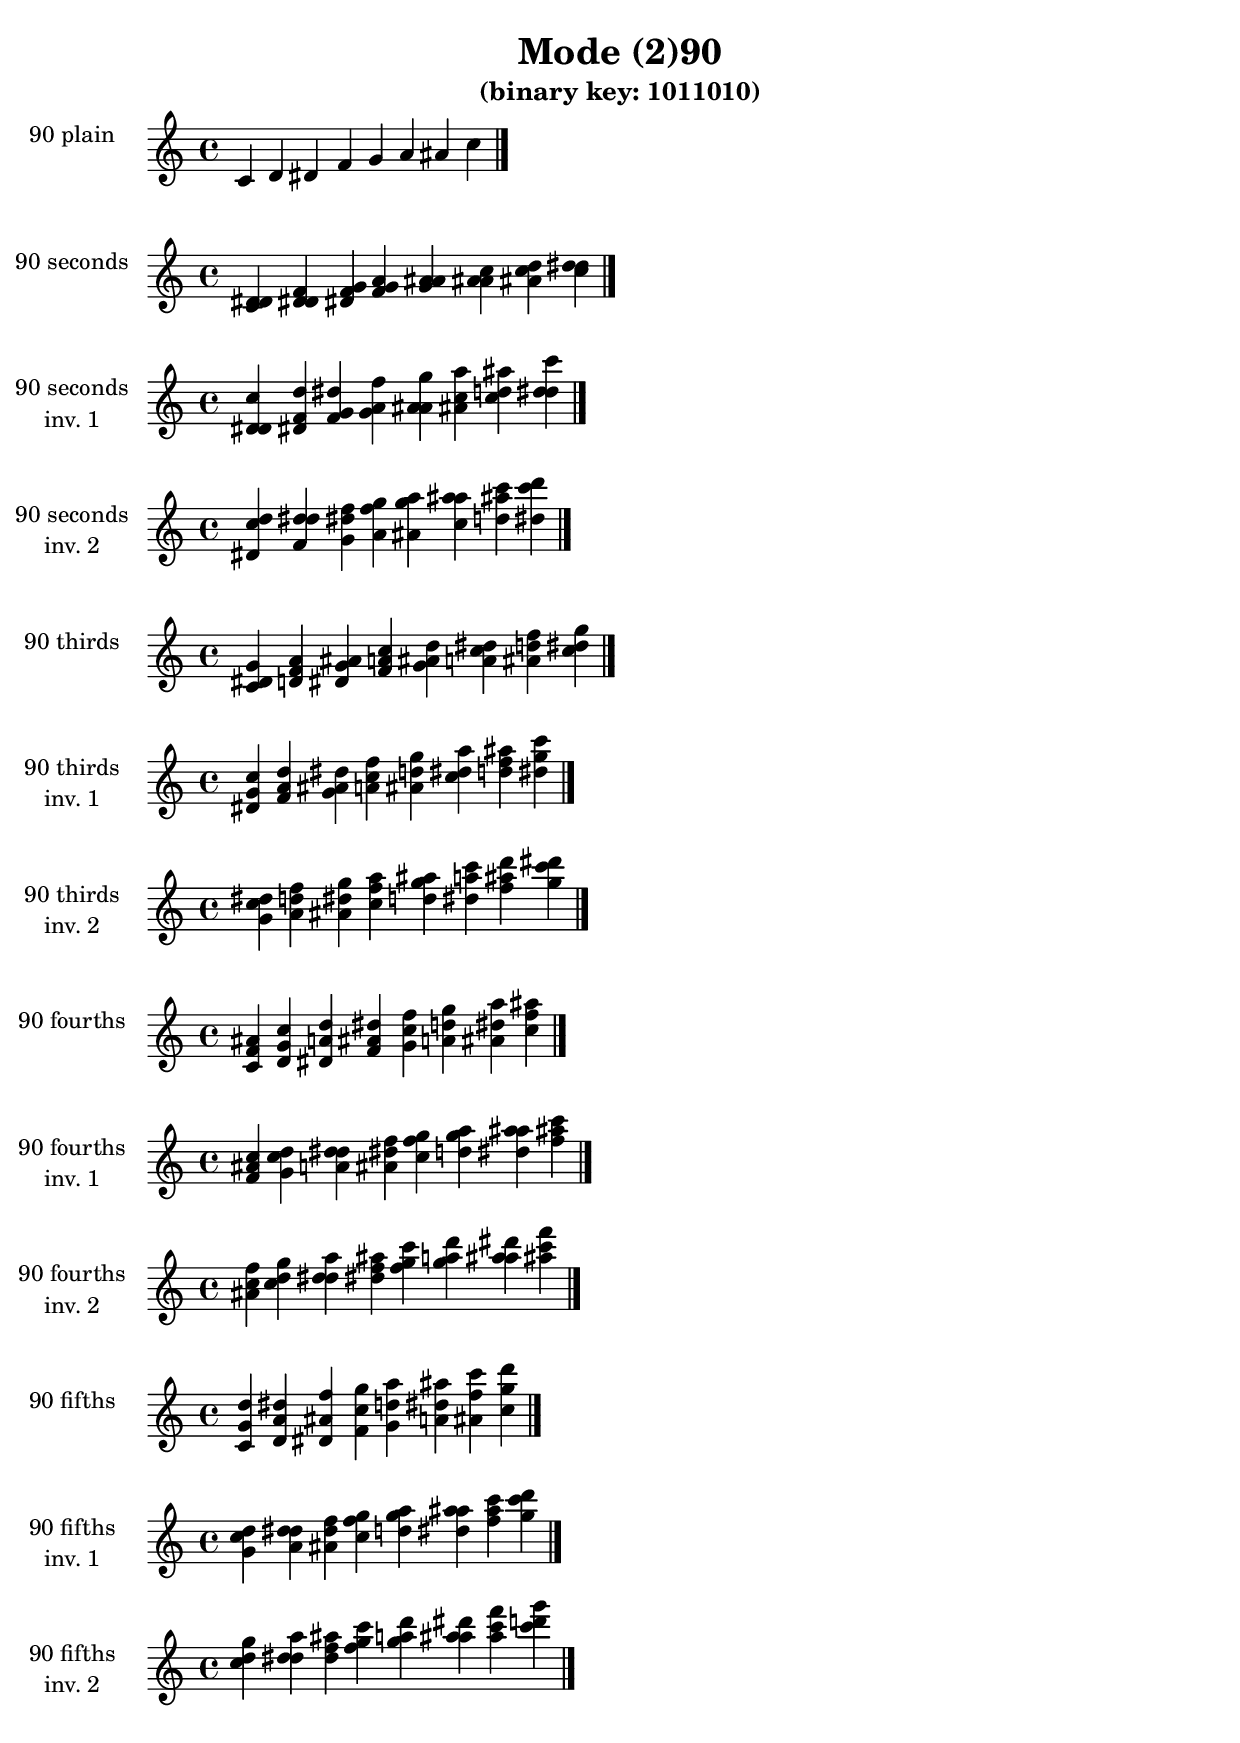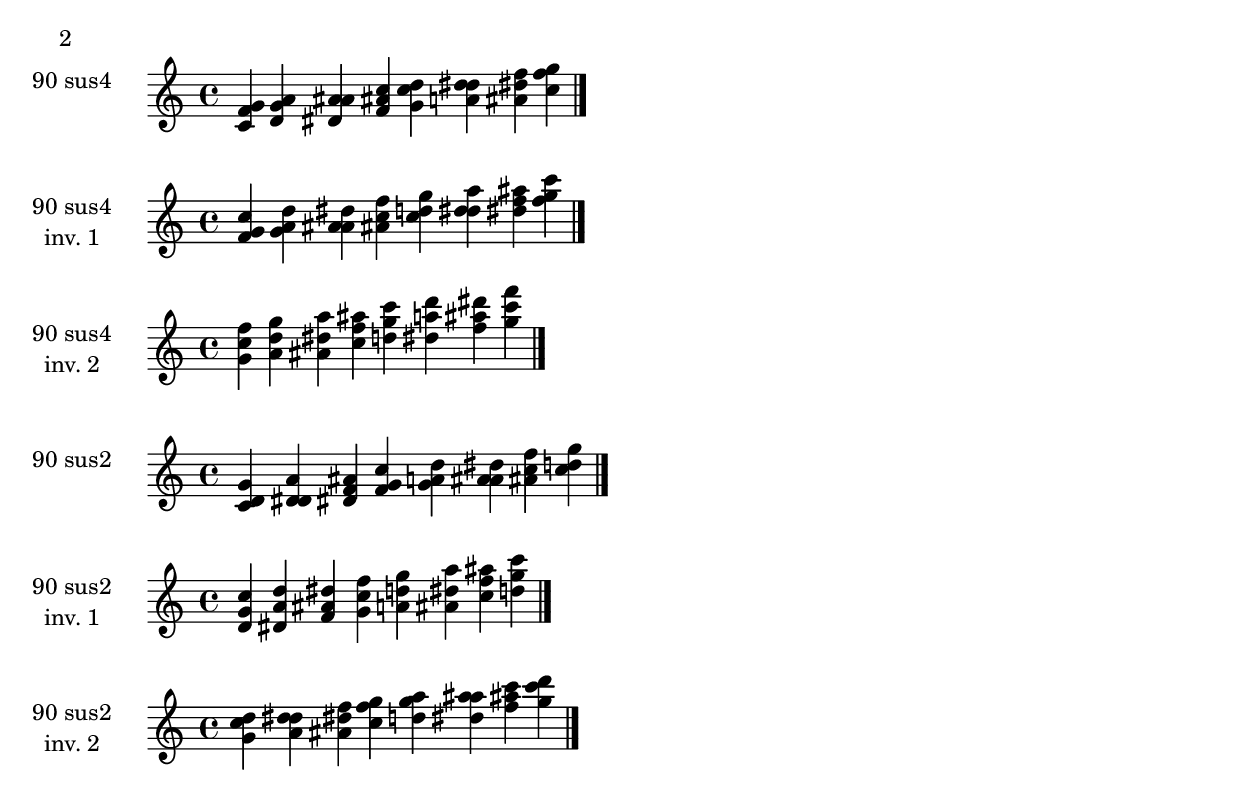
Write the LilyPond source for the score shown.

\version "2.19.0"

\header {
  title = "Mode (2)90"
  subtitle = "(binary key: 1011010)"
 %% Remove default LilyPond tagline
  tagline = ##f
}

\paper {
  #(set-paper-size "a4")
}

global = {
  \key c \major
  \time 4/4
  \tempo 4=100
}

\book {
  \score {
    \new Staff \with {
      instrumentName =  \markup { \column {
         \hcenter-in #14 \line { 90 plain }
         \hcenter-in #14 \line {  } } }
      midiInstrument = "oboe"
    } { \accidentalStyle "default"
        \cadenzaOn c' d' dis' f' g' a' ais' c''  \cadenzaOff \bar "|." }
    \layout { }
  }
  \score {
    \new Staff \with {
      instrumentName =  \markup { \column {
         \hcenter-in #14 \line { 90 seconds }
         \hcenter-in #14 \line {  } } }
      midiInstrument = "oboe"
    } { \accidentalStyle "default"
        \cadenzaOn <c' d' dis'> <d' dis' f'> <dis' f' g'> <f' g' a'> <g' a' ais'> <a' ais' c''> <ais' c'' d''> <c'' d'' dis''>  \cadenzaOff \bar "|." }
    \layout { }
  }
  \score {
    \new Staff \with {
      instrumentName =  \markup { \column {
         \hcenter-in #14 \line { 90 seconds }
         \hcenter-in #14 \line { inv. 1 } } }
      midiInstrument = "oboe"
    } { \accidentalStyle "default"
        \cadenzaOn <d' dis' c''> <dis' f' d''> <f' g' dis''> <g' a' f''> <a' ais' g''> <ais' c'' a''> <c'' d'' ais''> <d'' dis'' c'''>  \cadenzaOff \bar "|." }
    \layout { }
  }
  \score {
    \new Staff \with {
      instrumentName =  \markup { \column {
         \hcenter-in #14 \line { 90 seconds }
         \hcenter-in #14 \line { inv. 2 } } }
      midiInstrument = "oboe"
    } { \accidentalStyle "default"
        \cadenzaOn <dis' c'' d''> <f' d'' dis''> <g' dis'' f''> <a' f'' g''> <ais' g'' a''> <c'' a'' ais''> <d'' ais'' c'''> <dis'' c''' d'''>  \cadenzaOff \bar "|." }
    \layout { }
  }
  \score {
    \new Staff \with {
      instrumentName =  \markup { \column {
         \hcenter-in #14 \line { 90 thirds }
         \hcenter-in #14 \line {  } } }
      midiInstrument = "oboe"
    } { \accidentalStyle "default"
        \cadenzaOn <c' dis' g'> <d' f' a'> <dis' g' ais'> <f' a' c''> <g' ais' d''> <a' c'' dis''> <ais' d'' f''> <c'' dis'' g''>  \cadenzaOff \bar "|." }
    \layout { }
  }
  \score {
    \new Staff \with {
      instrumentName =  \markup { \column {
         \hcenter-in #14 \line { 90 thirds }
         \hcenter-in #14 \line { inv. 1 } } }
      midiInstrument = "oboe"
    } { \accidentalStyle "default"
        \cadenzaOn <dis' g' c''> <f' a' d''> <g' ais' dis''> <a' c'' f''> <ais' d'' g''> <c'' dis'' a''> <d'' f'' ais''> <dis'' g'' c'''>  \cadenzaOff \bar "|." }
    \layout { }
  }
  \score {
    \new Staff \with {
      instrumentName =  \markup { \column {
         \hcenter-in #14 \line { 90 thirds }
         \hcenter-in #14 \line { inv. 2 } } }
      midiInstrument = "oboe"
    } { \accidentalStyle "default"
        \cadenzaOn <g' c'' dis''> <a' d'' f''> <ais' dis'' g''> <c'' f'' a''> <d'' g'' ais''> <dis'' a'' c'''> <f'' ais'' d'''> <g'' c''' dis'''>  \cadenzaOff \bar "|." }
    \layout { }
  }
  \score {
    \new Staff \with {
      instrumentName =  \markup { \column {
         \hcenter-in #14 \line { 90 fourths }
         \hcenter-in #14 \line {  } } }
      midiInstrument = "oboe"
    } { \accidentalStyle "default"
        \cadenzaOn <c' f' ais'> <d' g' c''> <dis' a' d''> <f' ais' dis''> <g' c'' f''> <a' d'' g''> <ais' dis'' a''> <c'' f'' ais''>  \cadenzaOff \bar "|." }
    \layout { }
  }
  \score {
    \new Staff \with {
      instrumentName =  \markup { \column {
         \hcenter-in #14 \line { 90 fourths }
         \hcenter-in #14 \line { inv. 1 } } }
      midiInstrument = "oboe"
    } { \accidentalStyle "default"
        \cadenzaOn <f' ais' c''> <g' c'' d''> <a' d'' dis''> <ais' dis'' f''> <c'' f'' g''> <d'' g'' a''> <dis'' a'' ais''> <f'' ais'' c'''>  \cadenzaOff \bar "|." }
    \layout { }
  }
  \score {
    \new Staff \with {
      instrumentName =  \markup { \column {
         \hcenter-in #14 \line { 90 fourths }
         \hcenter-in #14 \line { inv. 2 } } }
      midiInstrument = "oboe"
    } { \accidentalStyle "default"
        \cadenzaOn <ais' c'' f''> <c'' d'' g''> <d'' dis'' a''> <dis'' f'' ais''> <f'' g'' c'''> <g'' a'' d'''> <a'' ais'' dis'''> <ais'' c''' f'''>  \cadenzaOff \bar "|." }
    \layout { }
  }
  \score {
    \new Staff \with {
      instrumentName =  \markup { \column {
         \hcenter-in #14 \line { 90 fifths }
         \hcenter-in #14 \line {  } } }
      midiInstrument = "oboe"
    } { \accidentalStyle "default"
        \cadenzaOn <c' g' d''> <d' a' dis''> <dis' ais' f''> <f' c'' g''> <g' d'' a''> <a' dis'' ais''> <ais' f'' c'''> <c'' g'' d'''>  \cadenzaOff \bar "|." }
    \layout { }
  }
  \score {
    \new Staff \with {
      instrumentName =  \markup { \column {
         \hcenter-in #14 \line { 90 fifths }
         \hcenter-in #14 \line { inv. 1 } } }
      midiInstrument = "oboe"
    } { \accidentalStyle "default"
        \cadenzaOn <g' d'' c''> <a' dis'' d''> <ais' f'' dis''> <c'' g'' f''> <d'' a'' g''> <dis'' ais'' a''> <f'' c''' ais''> <g'' d''' c'''>  \cadenzaOff \bar "|." }
    \layout { }
  }
  \score {
    \new Staff \with {
      instrumentName =  \markup { \column {
         \hcenter-in #14 \line { 90 fifths }
         \hcenter-in #14 \line { inv. 2 } } }
      midiInstrument = "oboe"
    } { \accidentalStyle "default"
        \cadenzaOn <d'' c'' g''> <dis'' d'' a''> <f'' dis'' ais''> <g'' f'' c'''> <a'' g'' d'''> <ais'' a'' dis'''> <c''' ais'' f'''> <d''' c''' g'''>  \cadenzaOff \bar "|." }
    \layout { }
  }
  \score {
    \new Staff \with {
      instrumentName =  \markup { \column {
         \hcenter-in #14 \line { 90 sus4 }
         \hcenter-in #14 \line {  } } }
      midiInstrument = "oboe"
    } { \accidentalStyle "default"
        \cadenzaOn <c' f' g'> <d' g' a'> <dis' a' ais'> <f' ais' c''> <g' c'' d''> <a' d'' dis''> <ais' dis'' f''> <c'' f'' g''>  \cadenzaOff \bar "|." }
    \layout { }
  }
  \score {
    \new Staff \with {
      instrumentName =  \markup { \column {
         \hcenter-in #14 \line { 90 sus4 }
         \hcenter-in #14 \line { inv. 1 } } }
      midiInstrument = "oboe"
    } { \accidentalStyle "default"
        \cadenzaOn <f' g' c''> <g' a' d''> <a' ais' dis''> <ais' c'' f''> <c'' d'' g''> <d'' dis'' a''> <dis'' f'' ais''> <f'' g'' c'''>  \cadenzaOff \bar "|." }
    \layout { }
  }
  \score {
    \new Staff \with {
      instrumentName =  \markup { \column {
         \hcenter-in #14 \line { 90 sus4 }
         \hcenter-in #14 \line { inv. 2 } } }
      midiInstrument = "oboe"
    } { \accidentalStyle "default"
        \cadenzaOn <g' c'' f''> <a' d'' g''> <ais' dis'' a''> <c'' f'' ais''> <d'' g'' c'''> <dis'' a'' d'''> <f'' ais'' dis'''> <g'' c''' f'''>  \cadenzaOff \bar "|." }
    \layout { }
  }
  \score {
    \new Staff \with {
      instrumentName =  \markup { \column {
         \hcenter-in #14 \line { 90 sus2 }
         \hcenter-in #14 \line {  } } }
      midiInstrument = "oboe"
    } { \accidentalStyle "default"
        \cadenzaOn <c' d' g'> <d' dis' a'> <dis' f' ais'> <f' g' c''> <g' a' d''> <a' ais' dis''> <ais' c'' f''> <c'' d'' g''>  \cadenzaOff \bar "|." }
    \layout { }
  }
  \score {
    \new Staff \with {
      instrumentName =  \markup { \column {
         \hcenter-in #14 \line { 90 sus2 }
         \hcenter-in #14 \line { inv. 1 } } }
      midiInstrument = "oboe"
    } { \accidentalStyle "default"
        \cadenzaOn <d' g' c''> <dis' a' d''> <f' ais' dis''> <g' c'' f''> <a' d'' g''> <ais' dis'' a''> <c'' f'' ais''> <d'' g'' c'''>  \cadenzaOff \bar "|." }
    \layout { }
  }
  \score {
    \new Staff \with {
      instrumentName =  \markup { \column {
         \hcenter-in #14 \line { 90 sus2 }
         \hcenter-in #14 \line { inv. 2 } } }
      midiInstrument = "oboe"
    } { \accidentalStyle "default"
        \cadenzaOn <g' c'' d''> <a' d'' dis''> <ais' dis'' f''> <c'' f'' g''> <d'' g'' a''> <dis'' a'' ais''> <f'' ais'' c'''> <g'' c''' d'''>  \cadenzaOff \bar "|." }
    \layout { }
  }
}

\book {
  \bookOutputSuffix "plain_"
  \score {
    \new Staff \with {
      instrumentName =  \markup { \column {
         \hcenter-in #14 \line { 90 plain }
         \hcenter-in #14 \line {  } } }
      midiInstrument = "oboe"
    } { \accidentalStyle "default"
        \cadenzaOn c' d' dis' f' g' a' ais' c''  \cadenzaOff \bar "|." }
    \midi { }
  }
}
\book {
  \bookOutputSuffix "seconds_"
  \score {
    \new Staff \with {
      instrumentName =  \markup { \column {
         \hcenter-in #14 \line { 90 seconds }
         \hcenter-in #14 \line {  } } }
      midiInstrument = "oboe"
    } { \accidentalStyle "default"
        \cadenzaOn <c' d' dis'> <d' dis' f'> <dis' f' g'> <f' g' a'> <g' a' ais'> <a' ais' c''> <ais' c'' d''> <c'' d'' dis''>  \cadenzaOff \bar "|." }
    \midi { }
  }
}
\book {
  \bookOutputSuffix "seconds_inv. 1"
  \score {
    \new Staff \with {
      instrumentName =  \markup { \column {
         \hcenter-in #14 \line { 90 seconds }
         \hcenter-in #14 \line { inv. 1 } } }
      midiInstrument = "oboe"
    } { \accidentalStyle "default"
        \cadenzaOn <d' dis' c''> <dis' f' d''> <f' g' dis''> <g' a' f''> <a' ais' g''> <ais' c'' a''> <c'' d'' ais''> <d'' dis'' c'''>  \cadenzaOff \bar "|." }
    \midi { }
  }
}
\book {
  \bookOutputSuffix "seconds_inv. 2"
  \score {
    \new Staff \with {
      instrumentName =  \markup { \column {
         \hcenter-in #14 \line { 90 seconds }
         \hcenter-in #14 \line { inv. 2 } } }
      midiInstrument = "oboe"
    } { \accidentalStyle "default"
        \cadenzaOn <dis' c'' d''> <f' d'' dis''> <g' dis'' f''> <a' f'' g''> <ais' g'' a''> <c'' a'' ais''> <d'' ais'' c'''> <dis'' c''' d'''>  \cadenzaOff \bar "|." }
    \midi { }
  }
}
\book {
  \bookOutputSuffix "thirds_"
  \score {
    \new Staff \with {
      instrumentName =  \markup { \column {
         \hcenter-in #14 \line { 90 thirds }
         \hcenter-in #14 \line {  } } }
      midiInstrument = "oboe"
    } { \accidentalStyle "default"
        \cadenzaOn <c' dis' g'> <d' f' a'> <dis' g' ais'> <f' a' c''> <g' ais' d''> <a' c'' dis''> <ais' d'' f''> <c'' dis'' g''>  \cadenzaOff \bar "|." }
    \midi { }
  }
}
\book {
  \bookOutputSuffix "thirds_inv. 1"
  \score {
    \new Staff \with {
      instrumentName =  \markup { \column {
         \hcenter-in #14 \line { 90 thirds }
         \hcenter-in #14 \line { inv. 1 } } }
      midiInstrument = "oboe"
    } { \accidentalStyle "default"
        \cadenzaOn <dis' g' c''> <f' a' d''> <g' ais' dis''> <a' c'' f''> <ais' d'' g''> <c'' dis'' a''> <d'' f'' ais''> <dis'' g'' c'''>  \cadenzaOff \bar "|." }
    \midi { }
  }
}
\book {
  \bookOutputSuffix "thirds_inv. 2"
  \score {
    \new Staff \with {
      instrumentName =  \markup { \column {
         \hcenter-in #14 \line { 90 thirds }
         \hcenter-in #14 \line { inv. 2 } } }
      midiInstrument = "oboe"
    } { \accidentalStyle "default"
        \cadenzaOn <g' c'' dis''> <a' d'' f''> <ais' dis'' g''> <c'' f'' a''> <d'' g'' ais''> <dis'' a'' c'''> <f'' ais'' d'''> <g'' c''' dis'''>  \cadenzaOff \bar "|." }
    \midi { }
  }
}
\book {
  \bookOutputSuffix "fourths_"
  \score {
    \new Staff \with {
      instrumentName =  \markup { \column {
         \hcenter-in #14 \line { 90 fourths }
         \hcenter-in #14 \line {  } } }
      midiInstrument = "oboe"
    } { \accidentalStyle "default"
        \cadenzaOn <c' f' ais'> <d' g' c''> <dis' a' d''> <f' ais' dis''> <g' c'' f''> <a' d'' g''> <ais' dis'' a''> <c'' f'' ais''>  \cadenzaOff \bar "|." }
    \midi { }
  }
}
\book {
  \bookOutputSuffix "fourths_inv. 1"
  \score {
    \new Staff \with {
      instrumentName =  \markup { \column {
         \hcenter-in #14 \line { 90 fourths }
         \hcenter-in #14 \line { inv. 1 } } }
      midiInstrument = "oboe"
    } { \accidentalStyle "default"
        \cadenzaOn <f' ais' c''> <g' c'' d''> <a' d'' dis''> <ais' dis'' f''> <c'' f'' g''> <d'' g'' a''> <dis'' a'' ais''> <f'' ais'' c'''>  \cadenzaOff \bar "|." }
    \midi { }
  }
}
\book {
  \bookOutputSuffix "fourths_inv. 2"
  \score {
    \new Staff \with {
      instrumentName =  \markup { \column {
         \hcenter-in #14 \line { 90 fourths }
         \hcenter-in #14 \line { inv. 2 } } }
      midiInstrument = "oboe"
    } { \accidentalStyle "default"
        \cadenzaOn <ais' c'' f''> <c'' d'' g''> <d'' dis'' a''> <dis'' f'' ais''> <f'' g'' c'''> <g'' a'' d'''> <a'' ais'' dis'''> <ais'' c''' f'''>  \cadenzaOff \bar "|." }
    \midi { }
  }
}
\book {
  \bookOutputSuffix "fifths_"
  \score {
    \new Staff \with {
      instrumentName =  \markup { \column {
         \hcenter-in #14 \line { 90 fifths }
         \hcenter-in #14 \line {  } } }
      midiInstrument = "oboe"
    } { \accidentalStyle "default"
        \cadenzaOn <c' g' d''> <d' a' dis''> <dis' ais' f''> <f' c'' g''> <g' d'' a''> <a' dis'' ais''> <ais' f'' c'''> <c'' g'' d'''>  \cadenzaOff \bar "|." }
    \midi { }
  }
}
\book {
  \bookOutputSuffix "fifths_inv. 1"
  \score {
    \new Staff \with {
      instrumentName =  \markup { \column {
         \hcenter-in #14 \line { 90 fifths }
         \hcenter-in #14 \line { inv. 1 } } }
      midiInstrument = "oboe"
    } { \accidentalStyle "default"
        \cadenzaOn <g' d'' c''> <a' dis'' d''> <ais' f'' dis''> <c'' g'' f''> <d'' a'' g''> <dis'' ais'' a''> <f'' c''' ais''> <g'' d''' c'''>  \cadenzaOff \bar "|." }
    \midi { }
  }
}
\book {
  \bookOutputSuffix "fifths_inv. 2"
  \score {
    \new Staff \with {
      instrumentName =  \markup { \column {
         \hcenter-in #14 \line { 90 fifths }
         \hcenter-in #14 \line { inv. 2 } } }
      midiInstrument = "oboe"
    } { \accidentalStyle "default"
        \cadenzaOn <d'' c'' g''> <dis'' d'' a''> <f'' dis'' ais''> <g'' f'' c'''> <a'' g'' d'''> <ais'' a'' dis'''> <c''' ais'' f'''> <d''' c''' g'''>  \cadenzaOff \bar "|." }
    \midi { }
  }
}
\book {
  \bookOutputSuffix "sus4_"
  \score {
    \new Staff \with {
      instrumentName =  \markup { \column {
         \hcenter-in #14 \line { 90 sus4 }
         \hcenter-in #14 \line {  } } }
      midiInstrument = "oboe"
    } { \accidentalStyle "default"
        \cadenzaOn <c' f' g'> <d' g' a'> <dis' a' ais'> <f' ais' c''> <g' c'' d''> <a' d'' dis''> <ais' dis'' f''> <c'' f'' g''>  \cadenzaOff \bar "|." }
    \midi { }
  }
}
\book {
  \bookOutputSuffix "sus4_inv. 1"
  \score {
    \new Staff \with {
      instrumentName =  \markup { \column {
         \hcenter-in #14 \line { 90 sus4 }
         \hcenter-in #14 \line { inv. 1 } } }
      midiInstrument = "oboe"
    } { \accidentalStyle "default"
        \cadenzaOn <f' g' c''> <g' a' d''> <a' ais' dis''> <ais' c'' f''> <c'' d'' g''> <d'' dis'' a''> <dis'' f'' ais''> <f'' g'' c'''>  \cadenzaOff \bar "|." }
    \midi { }
  }
}
\book {
  \bookOutputSuffix "sus4_inv. 2"
  \score {
    \new Staff \with {
      instrumentName =  \markup { \column {
         \hcenter-in #14 \line { 90 sus4 }
         \hcenter-in #14 \line { inv. 2 } } }
      midiInstrument = "oboe"
    } { \accidentalStyle "default"
        \cadenzaOn <g' c'' f''> <a' d'' g''> <ais' dis'' a''> <c'' f'' ais''> <d'' g'' c'''> <dis'' a'' d'''> <f'' ais'' dis'''> <g'' c''' f'''>  \cadenzaOff \bar "|." }
    \midi { }
  }
}
\book {
  \bookOutputSuffix "sus2_"
  \score {
    \new Staff \with {
      instrumentName =  \markup { \column {
         \hcenter-in #14 \line { 90 sus2 }
         \hcenter-in #14 \line {  } } }
      midiInstrument = "oboe"
    } { \accidentalStyle "default"
        \cadenzaOn <c' d' g'> <d' dis' a'> <dis' f' ais'> <f' g' c''> <g' a' d''> <a' ais' dis''> <ais' c'' f''> <c'' d'' g''>  \cadenzaOff \bar "|." }
    \midi { }
  }
}
\book {
  \bookOutputSuffix "sus2_inv. 1"
  \score {
    \new Staff \with {
      instrumentName =  \markup { \column {
         \hcenter-in #14 \line { 90 sus2 }
         \hcenter-in #14 \line { inv. 1 } } }
      midiInstrument = "oboe"
    } { \accidentalStyle "default"
        \cadenzaOn <d' g' c''> <dis' a' d''> <f' ais' dis''> <g' c'' f''> <a' d'' g''> <ais' dis'' a''> <c'' f'' ais''> <d'' g'' c'''>  \cadenzaOff \bar "|." }
    \midi { }
  }
}
\book {
  \bookOutputSuffix "sus2_inv. 2"
  \score {
    \new Staff \with {
      instrumentName =  \markup { \column {
         \hcenter-in #14 \line { 90 sus2 }
         \hcenter-in #14 \line { inv. 2 } } }
      midiInstrument = "oboe"
    } { \accidentalStyle "default"
        \cadenzaOn <g' c'' d''> <a' d'' dis''> <ais' dis'' f''> <c'' f'' g''> <d'' g'' a''> <dis'' a'' ais''> <f'' ais'' c'''> <g'' c''' d'''>  \cadenzaOff \bar "|." }
    \midi { }
  }
}
